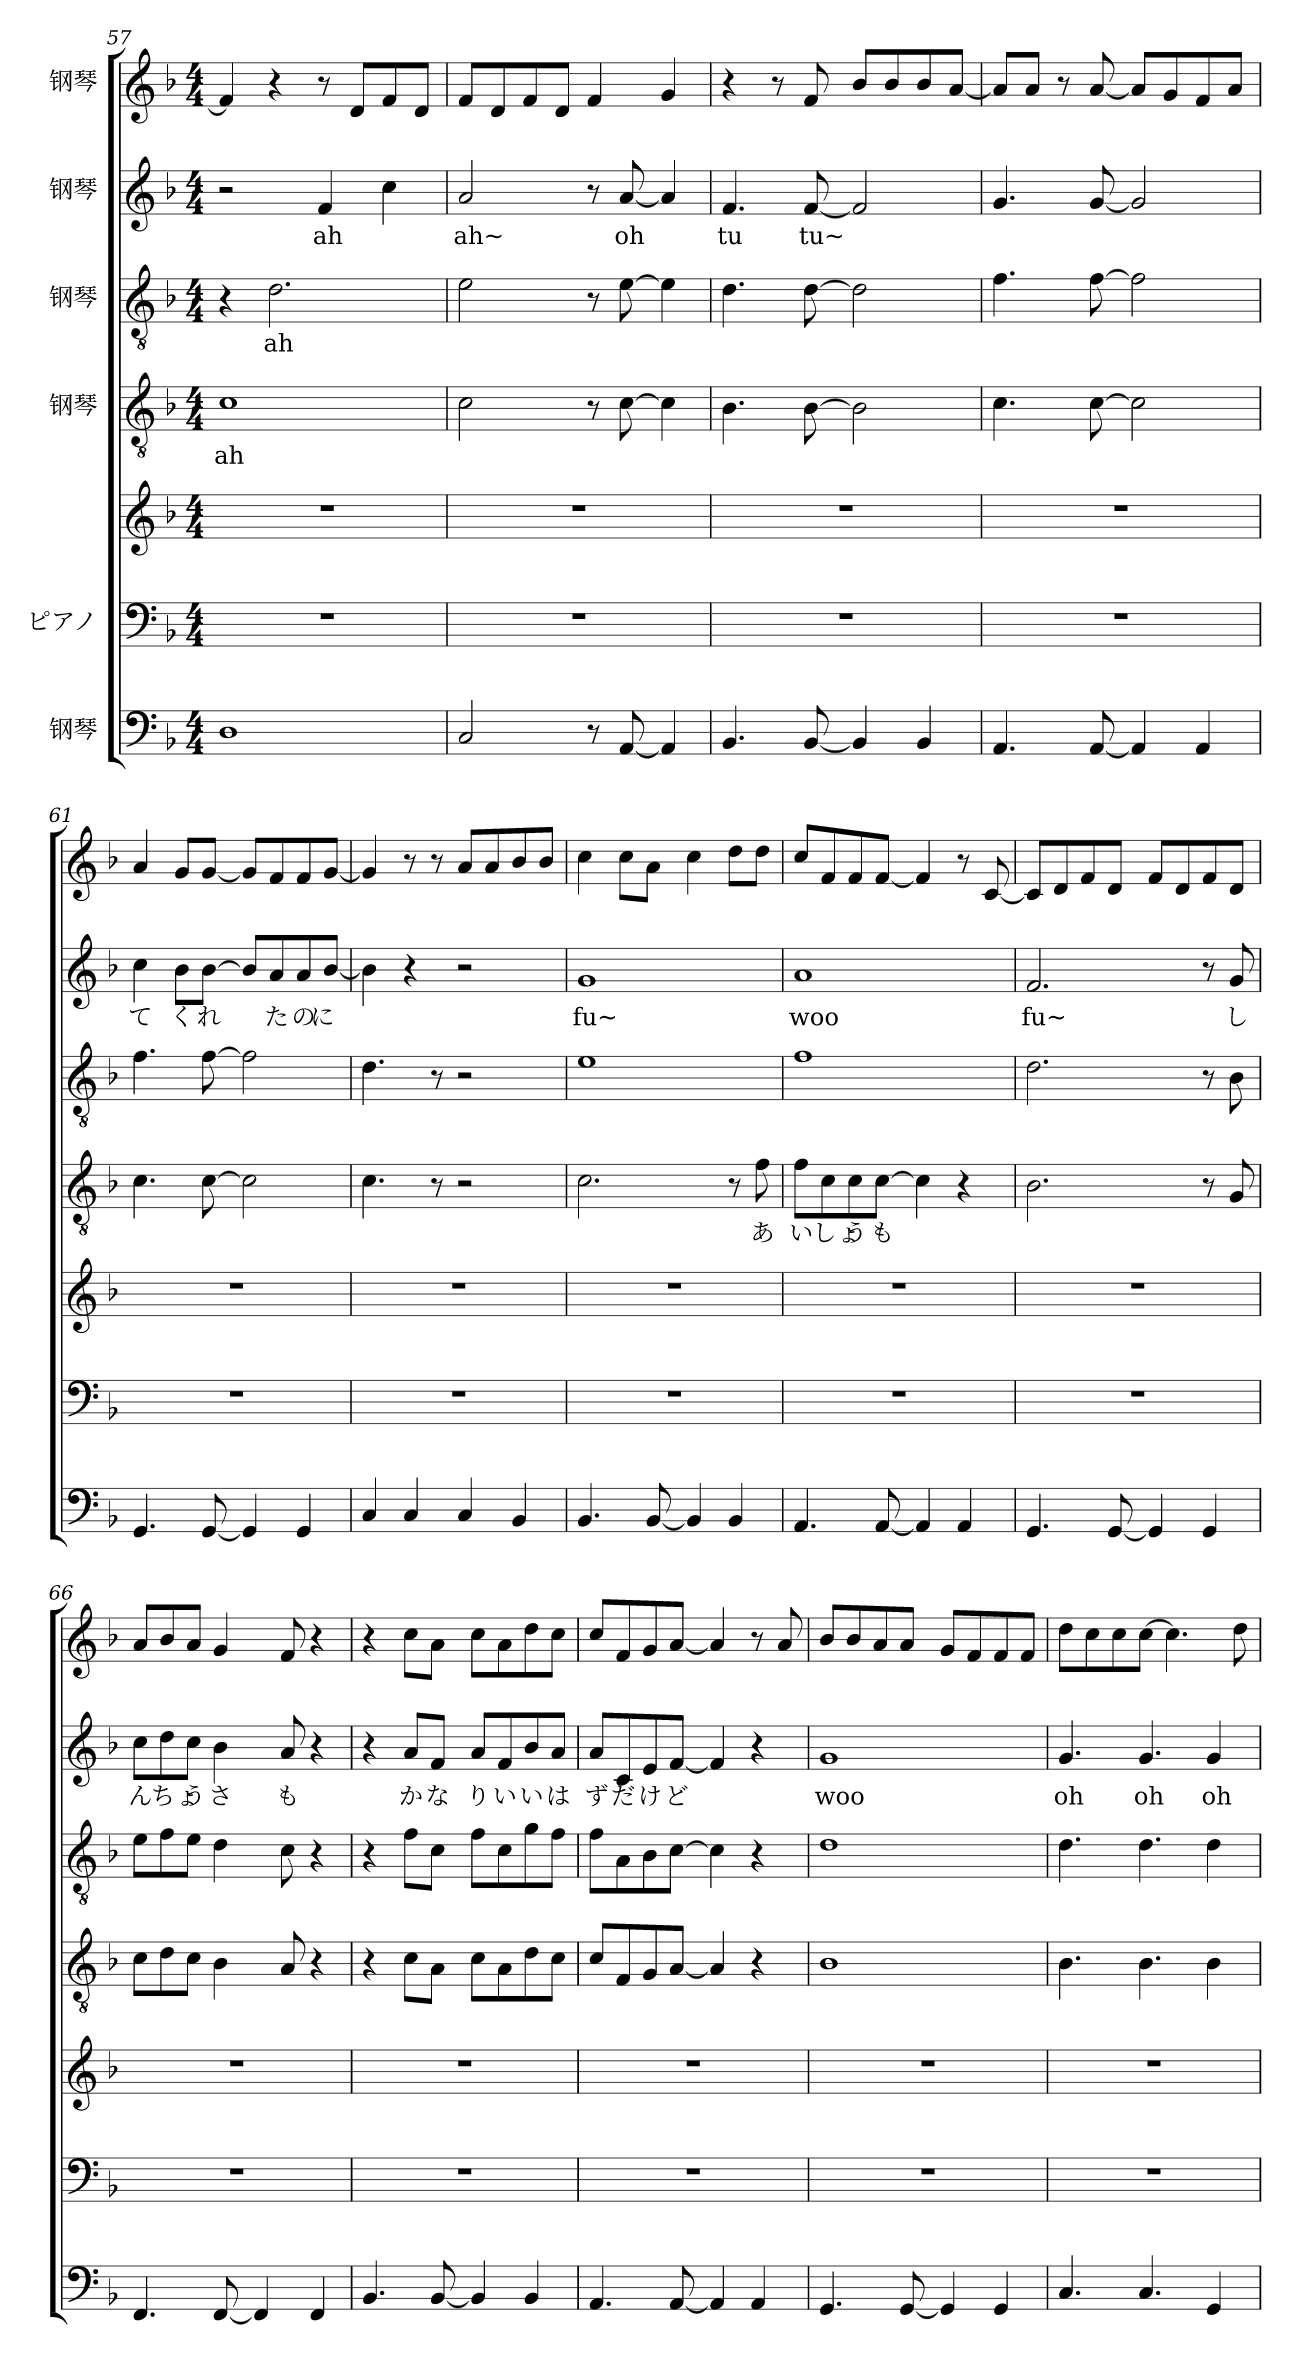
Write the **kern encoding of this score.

**kern	**kern	**kern	**kern	**text	**kern	**text	**kern	**text	**kern
*part6	*part5	*part5	*part4	*part4	*part3	*part3	*part2	*part2	*part1
*staff7	*staff6	*staff5	*staff4	*staff4	*staff3	*staff3	*staff2	*staff2	*staff1
*I"钢琴	*I"ピアノ	*	*I"钢琴	*	*I"钢琴	*	*I"钢琴	*	*I"钢琴
*clefF4	*clefF4	*clefG2	*clefGv2	*	*clefGv2	*	*clefG2	*	*clefG2
*k[b-]	*k[b-]	*k[b-]	*k[b-]	*	*k[b-]	*	*k[b-]	*	*k[b-]
*M4/4	*M4/4	*M4/4	*M4/4	*	*M4/4	*	*M4/4	*	*M4/4
=57	=57	=57	=57	=57	=57	=57	=57	=57	=57
1D	1r	1r	1c	ah	4r	.	2r	.	4f]
.	.	.	.	.	2.d	ah	.	.	4r
.	.	.	.	.	.	.	4f	ah	8r
.	.	.	.	.	.	.	.	.	8dL
.	.	.	.	.	.	.	4cc	.	8f
.	.	.	.	.	.	.	.	.	8dJ
=58	=58	=58	=58	=58	=58	=58	=58	=58	=58
2C	1r	1r	2c	.	2e	.	2a	ah~	8fL
.	.	.	.	.	.	.	.	.	8d
.	.	.	.	.	.	.	.	.	8f
.	.	.	.	.	.	.	.	.	8dJ
8r	.	.	8r	.	8r	.	8r	.	4f
[8AA	.	.	[8c	.	[8e	.	[8a	oh	.
4AA]	.	.	4c]	.	4e]	.	4a]	.	4g
=59	=59	=59	=59	=59	=59	=59	=59	=59	=59
4.BB-	1r	1r	4.B-	.	4.d	.	4.f	tu	4r
.	.	.	.	.	.	.	.	.	8r
[8BB-	.	.	[8B-	.	[8d	.	[8f	tu~	8f
4BB-]	.	.	2B-]	.	2d]	.	2f]	.	8b-L
.	.	.	.	.	.	.	.	.	8b-
4BB-	.	.	.	.	.	.	.	.	8b-
.	.	.	.	.	.	.	.	.	[8aJ
=60	=60	=60	=60	=60	=60	=60	=60	=60	=60
4.AA	1r	1r	4.c	.	4.f	.	4.g	.	8aL]
.	.	.	.	.	.	.	.	.	8aJ
.	.	.	.	.	.	.	.	.	8r
[8AA	.	.	[8c	.	[8f	.	[8g	.	[8a
4AA]	.	.	2c]	.	2f]	.	2g]	.	8aL]
.	.	.	.	.	.	.	.	.	8g
4AA	.	.	.	.	.	.	.	.	8f
.	.	.	.	.	.	.	.	.	8aJ
=61	=61	=61	=61	=61	=61	=61	=61	=61	=61
4.GG	1r	1r	4.c	.	4.f	.	4cc	て	4a
.	.	.	.	.	.	.	8b-L	く	8gL
[8GG	.	.	[8c	.	[8f	.	[8b-J	れ	[8gJ
4GG]	.	.	2c]	.	2f]	.	8b-L]	.	8gL]
.	.	.	.	.	.	.	8a	た	8f
4GG	.	.	.	.	.	.	8a	の	8f
.	.	.	.	.	.	.	[8b-J	に	[8gJ
=62	=62	=62	=62	=62	=62	=62	=62	=62	=62
4C	1r	1r	4.c	.	4.d	.	4b-]	.	4g]
4C	.	.	.	.	.	.	4r	.	8r
.	.	.	8r	.	8r	.	.	.	8r
4C	.	.	2r	.	2r	.	2r	.	8aL
.	.	.	.	.	.	.	.	.	8a
4BB-	.	.	.	.	.	.	.	.	8b-
.	.	.	.	.	.	.	.	.	8b-J
=63	=63	=63	=63	=63	=63	=63	=63	=63	=63
4.BB-	1r	1r	2.c	.	1e	.	1g	fu~	4cc
.	.	.	.	.	.	.	.	.	8ccL
[8BB-	.	.	.	.	.	.	.	.	8aJ
4BB-]	.	.	.	.	.	.	.	.	4cc
4BB-	.	.	8r	.	.	.	.	.	8ddL
.	.	.	8f	あ	.	.	.	.	8ddJ
=64	=64	=64	=64	=64	=64	=64	=64	=64	=64
4.AA	1r	1r	8fL	い	1f	.	1a	woo	8ccL
.	.	.	8c	しょ	.	.	.	.	8f
.	.	.	8c	う	.	.	.	.	8f
[8AA	.	.	[8cJ	も	.	.	.	.	[8fJ
4AA]	.	.	4c]	.	.	.	.	.	4f]
4AA	.	.	4r	.	.	.	.	.	8r
.	.	.	.	.	.	.	.	.	[8c
=65	=65	=65	=65	=65	=65	=65	=65	=65	=65
4.GG	1r	1r	2.B-	.	2.d	.	2.f	fu~	8cL]
.	.	.	.	.	.	.	.	.	8d
.	.	.	.	.	.	.	.	.	8f
[8GG	.	.	.	.	.	.	.	.	8dJ
4GG]	.	.	.	.	.	.	.	.	8fL
.	.	.	.	.	.	.	.	.	8d
4GG	.	.	8r	.	8r	.	8r	.	8f
.	.	.	8G	.	8B-	.	8g	し	8dJ
=66	=66	=66	=66	=66	=66	=66	=66	=66	=66
4.FF	1r	1r	8cL	.	8eL	.	8ccL	ん	8aL
.	.	.	8d	.	8f	.	8dd	ちょ	8b-
.	.	.	8cJ	.	8eJ	.	8ccJ	う	8aJ
[8FF	.	.	4B-	.	4d	.	4b-	さ	4g
4FF]	.	.	.	.	.	.	.	.	.
.	.	.	8A	.	8c	.	8a	も	8f
4FF	.	.	4r	.	4r	.	4r	.	4r
=67	=67	=67	=67	=67	=67	=67	=67	=67	=67
4.BB-	1r	1r	4r	.	4r	.	4r	.	4r
.	.	.	8cL	.	8fL	.	8aL	か	8ccL
[8BB-	.	.	8AJ	.	8cJ	.	8fJ	な	8aJ
4BB-]	.	.	8cL	.	8fL	.	8aL	り	8ccL
.	.	.	8A	.	8c	.	8f	い	8a
4BB-	.	.	8d	.	8g	.	8b-	い	8dd
.	.	.	8cJ	.	8fJ	.	8aJ	は	8ccJ
=68	=68	=68	=68	=68	=68	=68	=68	=68	=68
4.AA	1r	1r	8cL	.	8fL	.	8aL	ず	8ccL
.	.	.	8F	.	8A	.	8c	だ	8f
.	.	.	8G	.	8B-	.	8e	け	8g
[8AA	.	.	[8AJ	.	[8cJ	.	[8fJ	ど	[8aJ
4AA]	.	.	4A]	.	4c]	.	4f]	.	4a]
4AA	.	.	4r	.	4r	.	4r	.	8r
.	.	.	.	.	.	.	.	.	8a
=69	=69	=69	=69	=69	=69	=69	=69	=69	=69
4.GG	1r	1r	1B-	.	1d	.	1g	woo	8b-L
.	.	.	.	.	.	.	.	.	8b-
.	.	.	.	.	.	.	.	.	8a
[8GG	.	.	.	.	.	.	.	.	8aJ
4GG]	.	.	.	.	.	.	.	.	8gL
.	.	.	.	.	.	.	.	.	8f
4GG	.	.	.	.	.	.	.	.	8f
.	.	.	.	.	.	.	.	.	8fJ
=70	=70	=70	=70	=70	=70	=70	=70	=70	=70
4.C	1r	1r	4.B-	.	4.d	.	4.g	oh	8ddL
.	.	.	.	.	.	.	.	.	8cc
.	.	.	.	.	.	.	.	.	8cc
4.C	.	.	4.B-	.	4.d	.	4.g	oh	[8ccJ
.	.	.	.	.	.	.	.	.	4.cc]
4GG	.	.	4B-	.	4d	.	4g	oh	.
.	.	.	.	.	.	.	.	.	8dd
=	=	=	=	=	=	=	=	=	=
*-	*-	*-	*-	*-	*-	*-	*-	*-	*-
